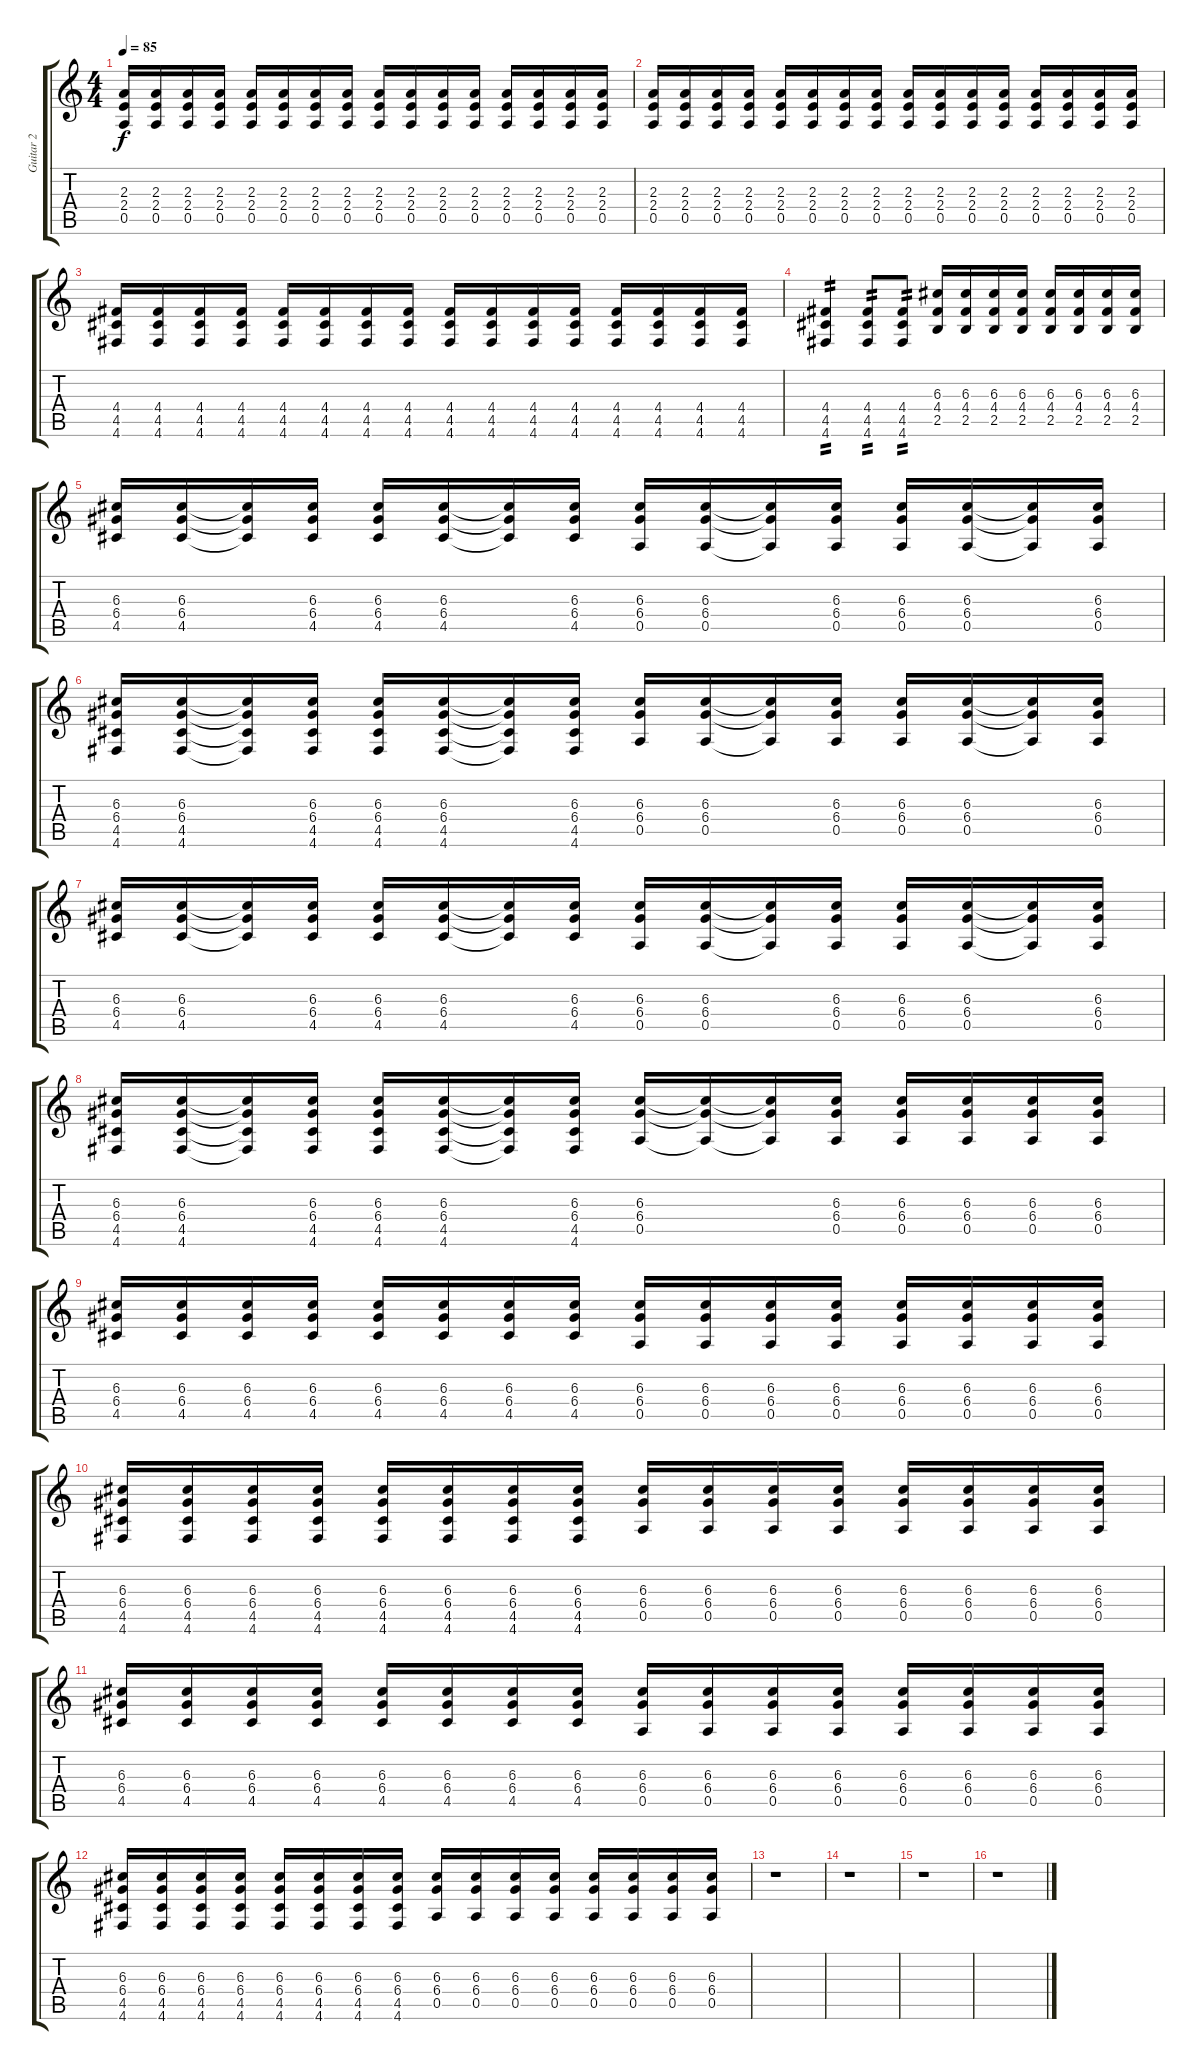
\track ("Guitar 2" "Guitar 2") {instrument overdrivenguitar}
\staff {score tabs}
\tuning (E4 B3 G3 D3 A2 D2) {hide}
\ts (4 4)
\tempo 85
\clef g2
\ks c
(2.3 2.4 0.5).16{dy f} (2.3 2.4 0.5).16 (2.3 2.4 0.5).16 (2.3 2.4 0.5).16 (2.3 2.4 0.5).16 (2.3 2.4 0.5).16 (2.3 2.4 0.5).16 (2.3 2.4 0.5).16 (2.3 2.4 0.5).16 (2.3 2.4 0.5).16 (2.3 2.4 0.5).16 (2.3 2.4 0.5).16 (2.3 2.4 0.5).16 (2.3 2.4 0.5).16 (2.3 2.4 0.5).16 (2.3 2.4 0.5).16 |
(2.3 2.4 0.5).16 (2.3 2.4 0.5).16 (2.3 2.4 0.5).16 (2.3 2.4 0.5).16 (2.3 2.4 0.5).16 (2.3 2.4 0.5).16 (2.3 2.4 0.5).16 (2.3 2.4 0.5).16 (2.3 2.4 0.5).16 (2.3 2.4 0.5).16 (2.3 2.4 0.5).16 (2.3 2.4 0.5).16 (2.3 2.4 0.5).16 (2.3 2.4 0.5).16 (2.3 2.4 0.5).16 (2.3 2.4 0.5).16 |
(4.4 4.5 4.6).16 (4.4 4.5 4.6).16 (4.4 4.5 4.6).16 (4.4 4.5 4.6).16 (4.4 4.5 4.6).16 (4.4 4.5 4.6).16 (4.4 4.5 4.6).16 (4.4 4.5 4.6).16 (4.4 4.5 4.6).16 (4.4 4.5 4.6).16 (4.4 4.5 4.6).16 (4.4 4.5 4.6).16 (4.4 4.5 4.6).16 (4.4 4.5 4.6).16 (4.4 4.5 4.6).16 (4.4 4.5 4.6).16 |
(4.4 4.5 4.6).4{tp 2} (4.4 4.5 4.6).8{tp 2} (4.4 4.5 4.6).8{tp 2} (6.3 4.4 2.5).16 (6.3 4.4 2.5).16 (6.3 4.4 2.5).16 (6.3 4.4 2.5).16 (6.3 4.4 2.5).16 (6.3 4.4 2.5).16 (6.3 4.4 2.5).16 (6.3 4.4 2.5).16 |
(6.3 6.4 4.5).16 (6.3 6.4 4.5).16 (6.3{t} 6.4{t} 4.5{t}).16 (6.3 6.4 4.5).16 (6.3 6.4 4.5).16 (6.3 6.4 4.5).16 (6.3{t} 6.4{t} 4.5{t}).16 (6.3 6.4 4.5).16 (6.3 6.4 0.5).16 (6.3 6.4 0.5).16 (6.3{t} 6.4{t} 0.5{t}).16 (6.3 6.4 0.5).16 (6.3 6.4 0.5).16 (6.3 6.4 0.5).16 (6.3{t} 6.4{t} 0.5{t}).16 (6.3 6.4 0.5).16 |
(6.3 6.4 4.5 4.6).16 (6.3 6.4 4.5 4.6).16 (6.3{t} 6.4{t} 4.5{t} 4.6{t}).16 (6.3 6.4 4.5 4.6).16 (6.3 6.4 4.5 4.6).16 (6.3 6.4 4.5 4.6).16 (6.3{t} 6.4{t} 4.5{t} 4.6{t}).16 (6.3 6.4 4.5 4.6).16 (6.3 6.4 0.5).16 (6.3 6.4 0.5).16 (6.3{t} 6.4{t} 0.5{t}).16 (6.3 6.4 0.5).16 (6.3 6.4 0.5).16 (6.3 6.4 0.5).16 (6.3{t} 6.4{t} 0.5{t}).16 (6.3 6.4 0.5).16 |
(6.3 6.4 4.5).16 (6.3 6.4 4.5).16 (6.3{t} 6.4{t} 4.5{t}).16 (6.3 6.4 4.5).16 (6.3 6.4 4.5).16 (6.3 6.4 4.5).16 (6.3{t} 6.4{t} 4.5{t}).16 (6.3 6.4 4.5).16 (6.3 6.4 0.5).16 (6.3 6.4 0.5).16 (6.3{t} 6.4{t} 0.5{t}).16 (6.3 6.4 0.5).16 (6.3 6.4 0.5).16 (6.3 6.4 0.5).16 (6.3{t} 6.4{t} 0.5{t}).16 (6.3 6.4 0.5).16 |
(6.3 6.4 4.5 4.6).16 (6.3 6.4 4.5 4.6).16 (6.3{t} 6.4{t} 4.5{t} 4.6{t}).16 (6.3 6.4 4.5 4.6).16 (6.3 6.4 4.5 4.6).16 (6.3 6.4 4.5 4.6).16 (6.3{t} 6.4{t} 4.5{t} 4.6{t}).16 (6.3 6.4 4.5 4.6).16 (6.3 6.4 0.5).16 (6.3{t} 6.4{t} 0.5{t}).16 (6.3{t} 6.4{t} 0.5{t}).16 (6.3 6.4 0.5).16 (6.3 6.4 0.5).16 (6.3 6.4 0.5).16 (6.3 6.4 0.5).16 (6.3 6.4 0.5).16 |
(6.3 6.4 4.5).16 (6.3 6.4 4.5).16 (6.3 6.4 4.5).16 (6.3 6.4 4.5).16 (6.3 6.4 4.5).16 (6.3 6.4 4.5).16 (6.3 6.4 4.5).16 (6.3 6.4 4.5).16 (6.3 6.4 0.5).16 (6.3 6.4 0.5).16 (6.3 6.4 0.5).16 (6.3 6.4 0.5).16 (6.3 6.4 0.5).16 (6.3 6.4 0.5).16 (6.3 6.4 0.5).16 (6.3 6.4 0.5).16 |
(6.3 6.4 4.5 4.6).16 (6.3 6.4 4.5 4.6).16 (6.3 6.4 4.5 4.6).16 (6.3 6.4 4.5 4.6).16 (6.3 6.4 4.5 4.6).16 (6.3 6.4 4.5 4.6).16 (6.3 6.4 4.5 4.6).16 (6.3 6.4 4.5 4.6).16 (6.3 6.4 0.5).16 (6.3 6.4 0.5).16 (6.3 6.4 0.5).16 (6.3 6.4 0.5).16 (6.3 6.4 0.5).16 (6.3 6.4 0.5).16 (6.3 6.4 0.5).16 (6.3 6.4 0.5).16 |
(6.3 6.4 4.5).16 (6.3 6.4 4.5).16 (6.3 6.4 4.5).16 (6.3 6.4 4.5).16 (6.3 6.4 4.5).16 (6.3 6.4 4.5).16 (6.3 6.4 4.5).16 (6.3 6.4 4.5).16 (6.3 6.4 0.5).16 (6.3 6.4 0.5).16 (6.3 6.4 0.5).16 (6.3 6.4 0.5).16 (6.3 6.4 0.5).16 (6.3 6.4 0.5).16 (6.3 6.4 0.5).16 (6.3 6.4 0.5).16 |
(6.3 6.4 4.5 4.6).16 (6.3 6.4 4.5 4.6).16 (6.3 6.4 4.5 4.6).16 (6.3 6.4 4.5 4.6).16 (6.3 6.4 4.5 4.6).16 (6.3 6.4 4.5 4.6).16 (6.3 6.4 4.5 4.6).16 (6.3 6.4 4.5 4.6).16 (6.3 6.4 0.5).16 (6.3 6.4 0.5).16 (6.3 6.4 0.5).16 (6.3 6.4 0.5).16 (6.3 6.4 0.5).16 (6.3 6.4 0.5).16 (6.3 6.4 0.5).16 (6.3 6.4 0.5).16 |
r.1 |
r.1 |
r.1 |
r.1
